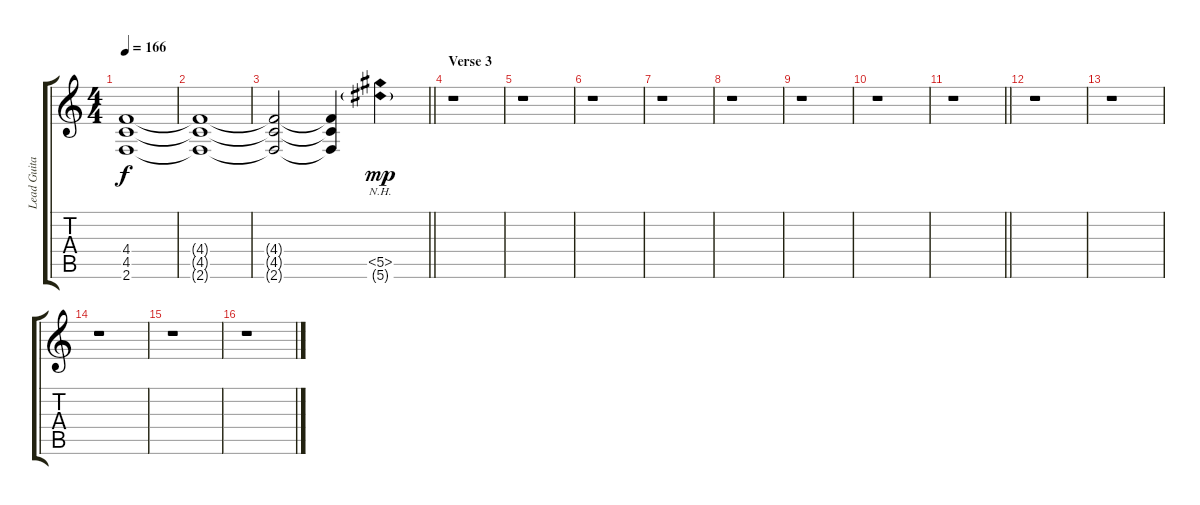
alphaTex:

\track ("Lead Guitar" "Lead Guita") {instrument distortionguitar}
\staff {score tabs}
\tuning (Eb4 Bb3 Gb3 Db3 Ab2 Eb2) {hide}
\ts (4 4)
\tempo 166
\clef g2
\ks c
(4.4{t} 4.5{t} 2.6{t}).1{dy f} |
(4.4{t} 4.5{t} 2.6{t}).1 |
\barLineRight lightlight
(4.4{t} 4.5{t} 2.6{t}).2 (4.4{t} 4.5{t} 2.6{t}).4 (5.5{nh} 5.6{nh g}).4{dy mp} |
\section ("" "Verse 3")
r.1 |
r.1 |
r.1 |
r.1 |
r.1 |
r.1 |
r.1 |
\barLineRight lightlight
r.1 |
r.1 |
r.1 |
r.1 |
r.1 |
r.1
